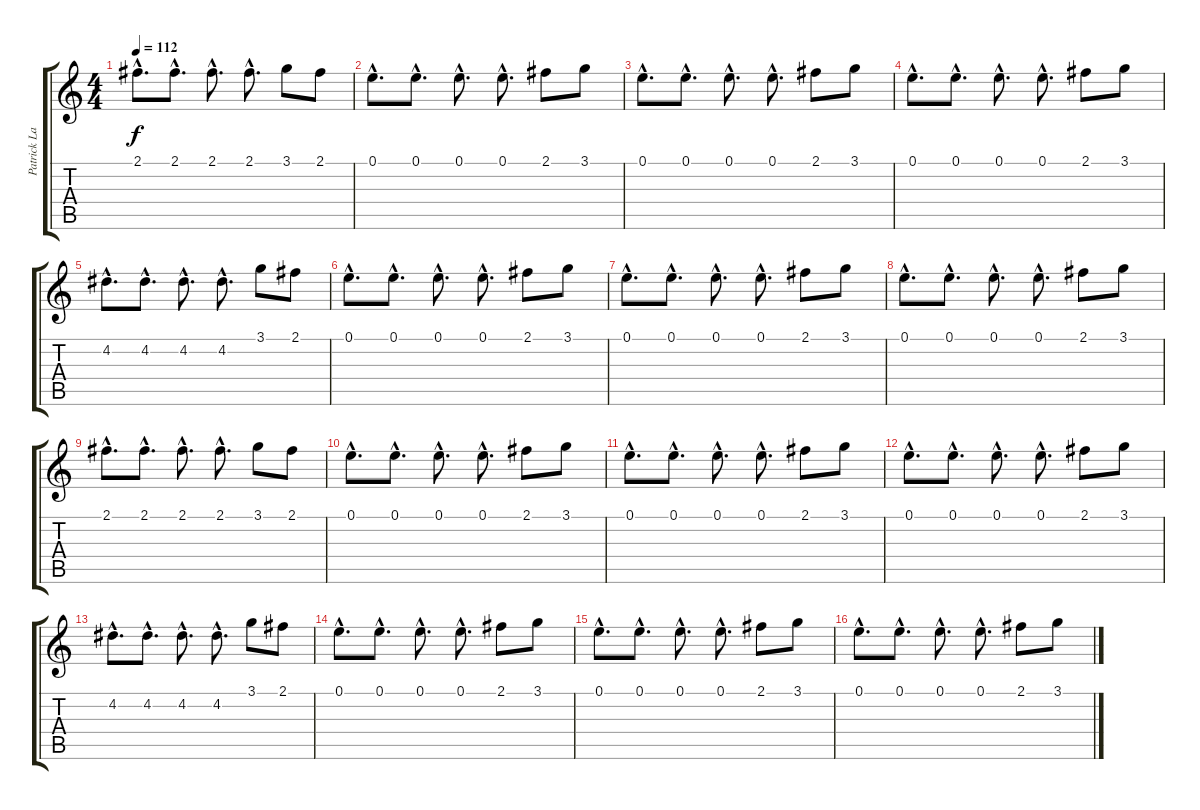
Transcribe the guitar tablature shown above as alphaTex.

\track ("Patrick Lachman" "Patrick La") {instrument distortionguitar}
\staff {score tabs}
\tuning (E4 B3 G3 D3 A2 E2) {hide}
\ts (4 4)
\tempo 112
\clef g2
\ks c
2.1{hac}.8{d dy f} 2.1{hac}.8{d} 2.1{hac}.8{d} 2.1{hac}.8{d} 3.1.8 2.1.8 |
0.1{hac}.8{d} 0.1{hac}.8{d} 0.1{hac}.8{d} 0.1{hac}.8{d} 2.1.8 3.1.8 |
0.1{hac}.8{d} 0.1{hac}.8{d} 0.1{hac}.8{d} 0.1{hac}.8{d} 2.1.8 3.1.8 |
0.1{hac}.8{d} 0.1{hac}.8{d} 0.1{hac}.8{d} 0.1{hac}.8{d} 2.1.8 3.1.8 |
4.2{hac}.8{d} 4.2{hac}.8{d} 4.2{hac}.8{d} 4.2{hac}.8{d} 3.1.8 2.1.8 |
0.1{hac}.8{d} 0.1{hac}.8{d} 0.1{hac}.8{d} 0.1{hac}.8{d} 2.1.8 3.1.8 |
0.1{hac}.8{d} 0.1{hac}.8{d} 0.1{hac}.8{d} 0.1{hac}.8{d} 2.1.8 3.1.8 |
0.1{hac}.8{d} 0.1{hac}.8{d} 0.1{hac}.8{d} 0.1{hac}.8{d} 2.1.8 3.1.8 |
2.1{hac}.8{d} 2.1{hac}.8{d} 2.1{hac}.8{d} 2.1{hac}.8{d} 3.1.8 2.1.8 |
0.1{hac}.8{d} 0.1{hac}.8{d} 0.1{hac}.8{d} 0.1{hac}.8{d} 2.1.8 3.1.8 |
0.1{hac}.8{d} 0.1{hac}.8{d} 0.1{hac}.8{d} 0.1{hac}.8{d} 2.1.8 3.1.8 |
0.1{hac}.8{d} 0.1{hac}.8{d} 0.1{hac}.8{d} 0.1{hac}.8{d} 2.1.8 3.1.8 |
4.2{hac}.8{d} 4.2{hac}.8{d} 4.2{hac}.8{d} 4.2{hac}.8{d} 3.1.8 2.1.8 |
0.1{hac}.8{d} 0.1{hac}.8{d} 0.1{hac}.8{d} 0.1{hac}.8{d} 2.1.8 3.1.8 |
0.1{hac}.8{d} 0.1{hac}.8{d} 0.1{hac}.8{d} 0.1{hac}.8{d} 2.1.8 3.1.8 |
0.1{hac}.8{d} 0.1{hac}.8{d} 0.1{hac}.8{d} 0.1{hac}.8{d} 2.1.8 3.1.8
